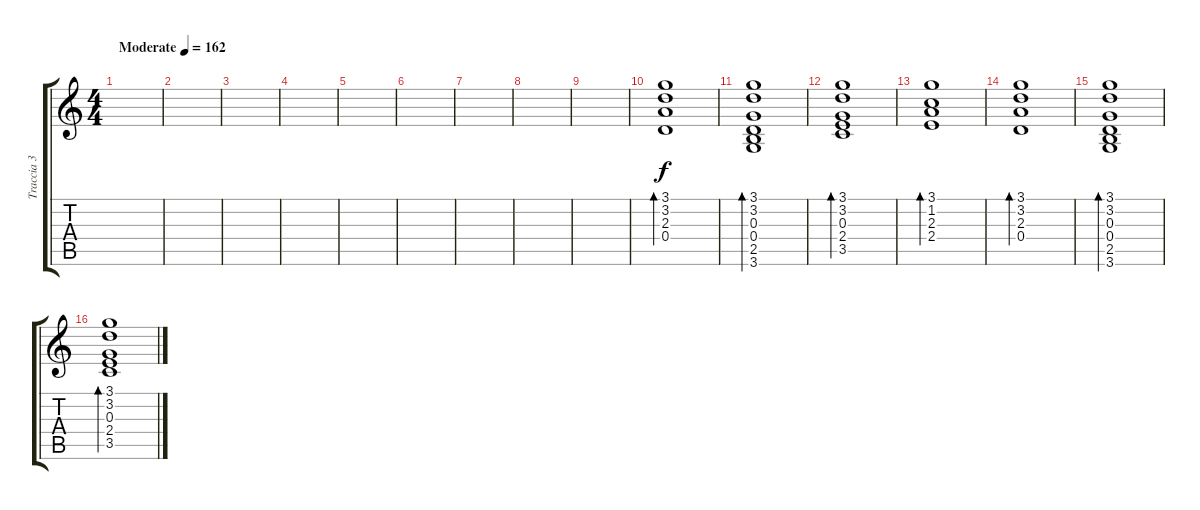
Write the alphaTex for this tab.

\track ("Traccia 3" "Traccia 3") {instrument acousticguitarsteel}
\staff {score tabs}
\tuning (E4 B3 G3 D3 A2 E2) {hide}
\ts (4 4)
\tempo (162 "Moderate")
\clef g2
\ks c
|
|
|
|
|
|
|
|
|
(3.1 3.2 2.3 0.4).1{bd 60} |
(3.1 3.2 0.3 0.4 2.5 3.6).1{bd 60} |
(3.1 3.2 0.3 2.4 3.5).1{bd 60} |
(3.1 1.2 2.3 2.4).1{bd 60} |
(3.1 3.2 2.3 0.4).1{bd 60} |
(3.1 3.2 0.3 0.4 2.5 3.6).1{bd 60} |
(3.1 3.2 0.3 2.4 3.5).1{bd 60}
